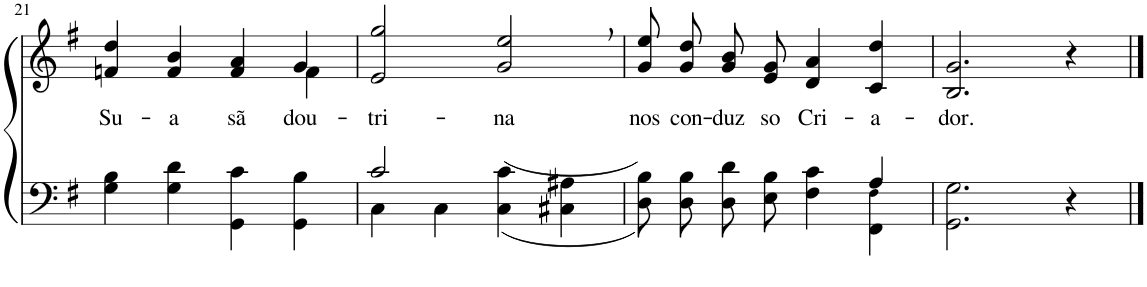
**kern	**kern	**text
*part2	*part1	*part1
*staff2	*staff1	*staff1
*I"Parte III e IV	*I"Parte I e II	*
!!LO:PB:g=z
*clefF4	*clefG2	*
*Trd1c2	*Trd1c2	*
*k[f#]	*k[f#]	*
*M4/4	*M4/4	*
=21	=21	=21
!	!	!LO:LY:b
*	*^	*
4G\ 4B\	4fn/ 4dd/	2.ryy	Su-
!	!	!	!LO:LY:b
4G\ 4d\	4f/ 4b/	.	-a
!	!	!	!LO:LY:b
4GG\ 4c\	4f/ 4a/	.	sã
!	!	!	!LO:LY:b
4GG\ 4B\	4g/	4f\	dou-
=22	=22	=22	=22
*^	*	*	*
!	!	!	!	!LO:LY:b
*	*	*v	*v	*
2c/	4C\	2e/ 2gg/	-tri-
.	4C\	.	.
!	!	!	!LO:LY:b
2ryy	((4C\ 4c\	2g/, 2ee/,	-na
.	4C#X\ 4A#X\	.	.
=23	=23	=23	=23
!	!	!	!LO:LY:b
2.ryy	8D\ 8B\L))	8g\ 8ee\L	nos
!	!	!	!LO:LY:b
.	8D\ 8B\J	8g\ 8dd\J	con-
!	!	!	!LO:LY:b
.	8D\ 8d\L	8g/ 8b/L	-duz
!	!	!	!LO:LY:b
.	8E\ 8B\J	8e/ 8g/J	so
!	!	!	!LO:LY:b
.	4F#\ 4c\	4d/ 4a/	Cri-
!	!	!	!LO:LY:b
4A/	4FF#\ 4F#!\	4c/ 4dd/	-a-
=24	=24	=24	=24
!	!	!	!LO:LY:b
*v	*v	*	*
2.GG\ 2.G\	2.B/ 2.g/	-dor.
4r	4r	.
==	==	==
*-	*-	*-
